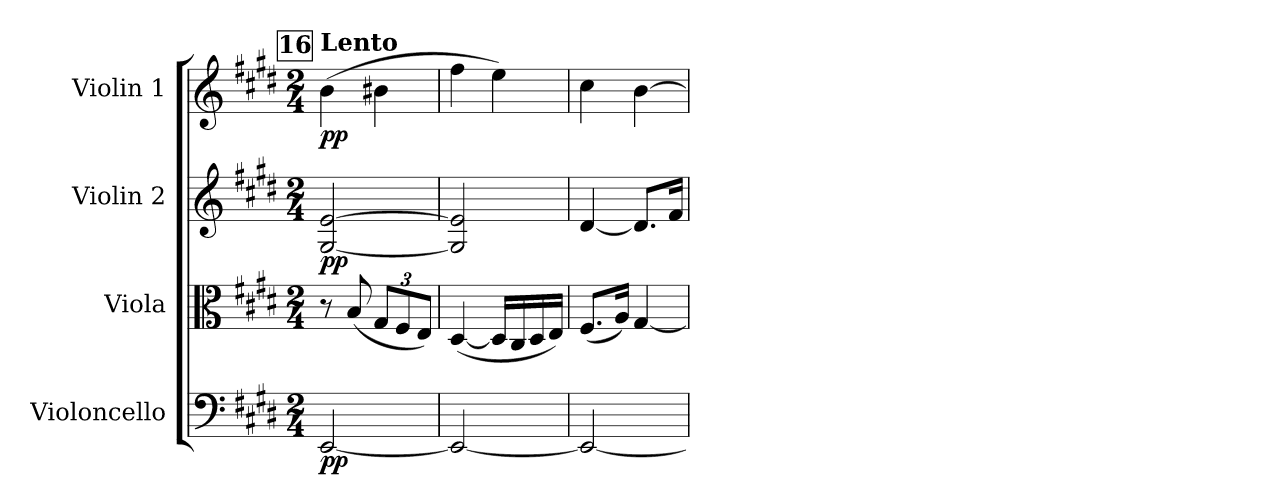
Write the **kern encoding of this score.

**kern	**dynam	**kern	**dynam	**kern	**dynam	**kern	**dynam
*part4	*part4	*part3	*part3	*part2	*part2	*part1	*part1
*staff4	*staff4	*staff3	*staff3	*staff2	*staff2	*staff1	*staff1
*I"Violoncello	*	*I"Viola	*	*I"Violin 2	*	*I"Violin 1	*
*I'Vc	*	*I'Vla	*	*I'Vln	*	*I'Vln	*
!!LO:PB:g=z
*clefF4	*	*clefC3	*	*clefG2	*	*clefG2	*
*k[f#c#g#d#]	*	*k[f#c#g#d#]	*	*k[f#c#g#d#]	*	*k[f#c#g#d#]	*
*M2/4	*	*M2/4	*	*M2/4	*	*M2/4	*
!!LO:REH:place=s1:a:B:cj:fs=14:t=16
=188	=188	=188	=188	=188	=188	=188	=188
!	!	!	!	!	!	!LO:TX:a:B:t=Lento	!
!	!LO:DY:b	!	!	!	!LO:DY:b	!	!LO:DY:b
[2EE/	pp	8r	.	[2G#/ [2e/	pp	(4b\	pp
!	!	!	!LO:DY:b	!	!	!	!
!	!	!	!LO:DY:n=1:b	!	!	!	!
.	.	(8B/	pp other-dynamics	.	.	.	.
*	*	*Xbrackettup	*	*	*	*	*
.	.	12G#/L	.	.	.	4b#X\	.
.	.	12F#/	.	.	.	.	.
.	.	12E/J)	.	.	.	.	.
=189	=189	=189	=189	=189	=189	=189	=189
2EE/_	.	([4D#/	.	2G#/] 2e/]	.	4ff#\	.
.	.	16D#/LL]	.	.	.	4ee\)	.
.	.	16C#/	.	.	.	.	.
.	.	16D#/	.	.	.	.	.
.	.	16E/JJ)	.	.	.	.	.
=190	=190	=190	=190	=190	=190	=190	=190
2EE/_	.	(8.F#/L	.	[4d#/	.	4cc#\	.
.	.	16A/Jk)	.	.	.	.	.
.	.	[4G#/	.	8.d#/L]	.	[4b\	.
.	.	.	.	16f#/Jk	.	.	.
=	=	=	=	=	=	=	=
*-	*-	*-	*-	*-	*-	*-	*-
